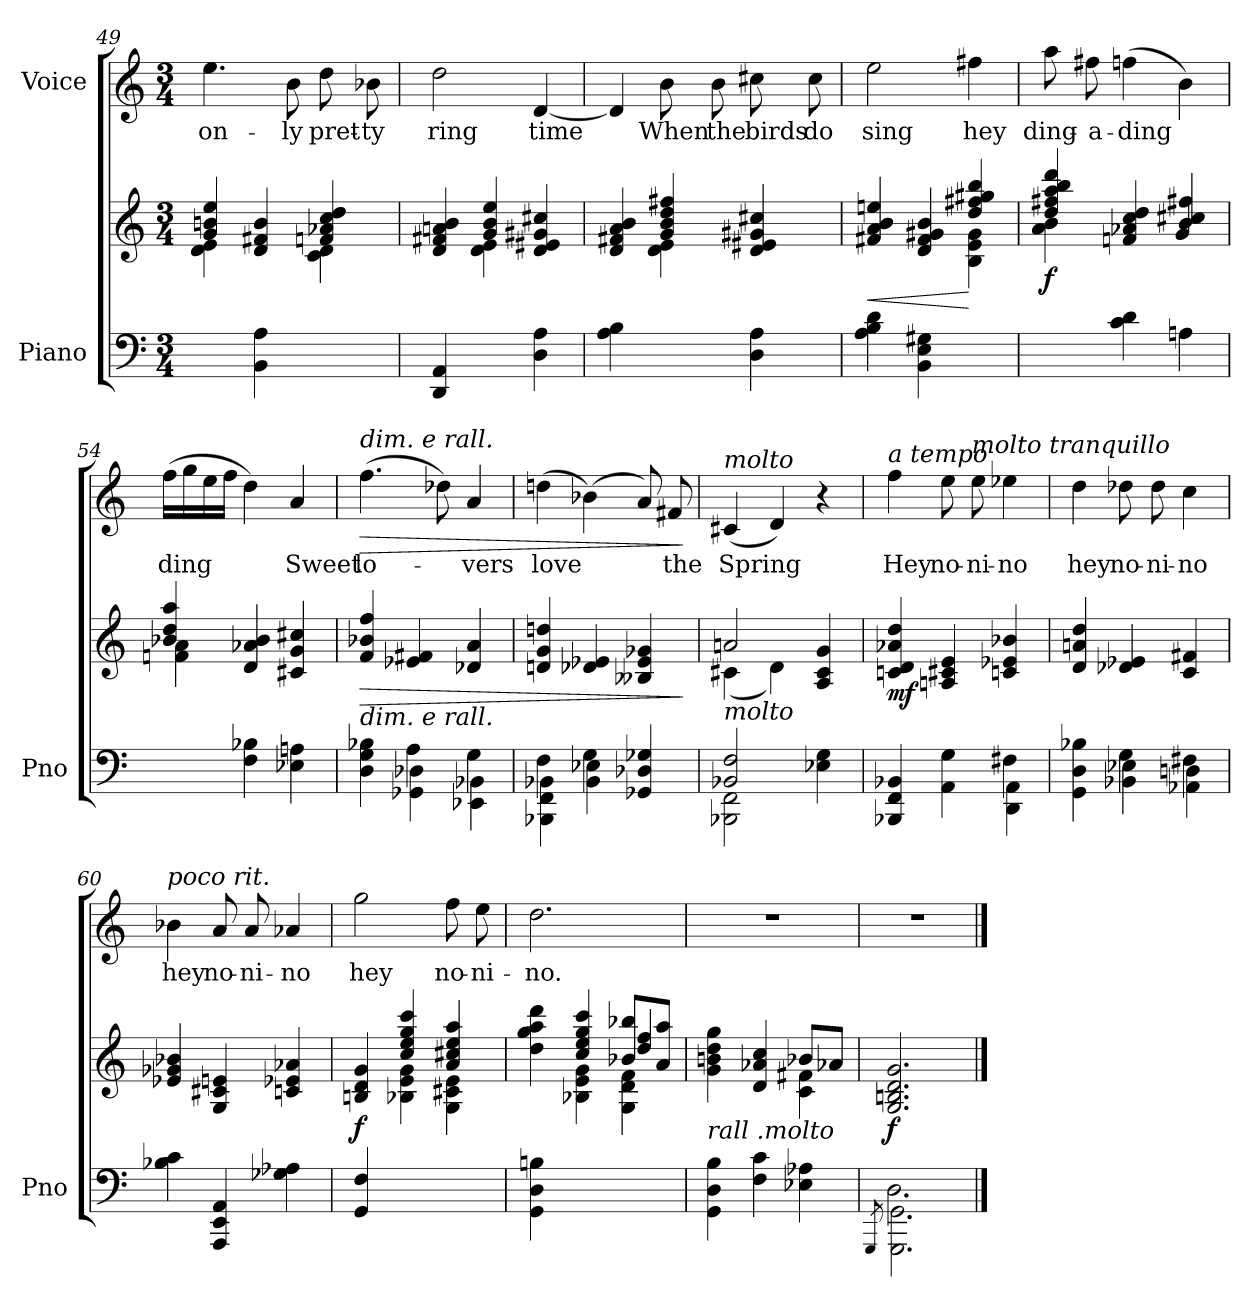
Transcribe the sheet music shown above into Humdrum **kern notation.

**kern	**kern	**dynam	**kern	**text	**dynam
*part2	*part2	*part2	*part1	*part1	*part1
*staff3	*staff2	*staff2/3	*staff1	*staff1	*staff1
*I"Piano	*	*	*I"Voice	*	*
*I'Pno	*	*	*	*	*
*clefF4	*clefG2	*	*clefG2	*	*
*k[]	*k[]	*	*k[]	*	*
*M3/4	*M3/4	*	*M3/4	*	*
=49	=49	=49	=49	=49	=49
*	*^	*	*	*	*
4ryy	4g/ 4bn/ 4ee/	4d\ 4e\	.	4.ee\	on-	.
4BB\ 4A\	4d/ 4f#X/ 4b/	4ryy	.	.	.	.
.	.	.	.	8b\	-ly	.
4ryy	4fn/ 4a-X/ 4cc/ 4dd/	4c\ 4d\	.	8dd\	pret-	.
.	.	.	.	8b-X\	-ty	.
=50	=50	=50	=50	=50	=50	=50
4DD/ 4AA/	4d/ 4f#X/ 4an/ 4b/	4ryy	.	2dd\	ring	.
4ryy	4g/ 4b/ 4ee/	4d\ 4e\	.	.	.	.
4D\ 4A\	4d/ 4e#X/ 4g#X/ 4cc#X/	4ryy	.	[4d/	time	.
=51	=51	=51	=51	=51	=51	=51
4A\ 4B\	4d/ 4f#X/ 4a/ 4b/	4ryy	.	4d/]	.	.
4ryy	4g/ 4b/ 4dd/ 4ff#X/	4d\ 4e\	.	8b\	When	.
.	.	.	.	8b\	the	.
4D\ 4A\	4d/ 4e#X/ 4g#X/ 4cc#X/	4ryy	.	8cc#X\	birds	.
.	.	.	.	8cc#\	do	.
=52	=52	=52	=52	=52	=52	=52
!	!	!	!LO:HP:b	!	!	!
4A\ 4B\ 4d\	4f#X/ 4a/ 4b/ 4een/	2ryy	<	2ee\	sing	.
4BB\ 4E\ 4G#X\	4d/ 4f#/ 4g#X/ 4b/	.	.	.	.	.
4ryy	4dd/ 4ff#X/ 4gg#X/ 4bb/	4B\ 4e\ 4g#\	[	4ff#X\	hey	.
=53	=53	=53	=53	=53	=53	=53
*^	*	*	*	*	*	*
!	!	!	!	!LO:DY:b	!	!	!
4ryy	2ryy	4dd/ 4ff#X/ 4aa/ 4bb/ 4ddd/	4a\ 4b\	f	8aa\	ding-	.
.	.	.	.	.	8ff#X\	-a-	.
4c\ 4d\	.	4fn/ 4a-X/ 4cc/ 4dd/	4ryy	.	(4ffn\	-ding	.
4ryy	4An\	4b/ 4cc#X/ 4ff#X/	4g/	.	4b\)	.	.
*v	*v	*	*	*	*	*	*
=54	=54	=54	=54	=54	=54	=54
4ryy	4b-X/ 4dd/ 4aa/	4fn\ 4a\	.	(16ff\LL	ding	.
.	.	.	.	16gg\	.	.
.	.	.	.	16ee\	.	.
.	.	.	.	16ff\JJ	.	.
4F\ 4B-X\	4d/ 4a-X/ 4b-/	2ryy	.	4dd\)	.	.
4E-X\ 4An\	4c#X/ 4g/ 4cc#X/	.	.	4a/	Sweet	.
*	*v	*v	*	*	*	*
=55	=55	=55	=55	=55	=55
*^	*	*	*	*	*
!	!	!	!	!LO:TX:a:i:t=dim. e rall.	!	!
!	!	!LO:TX:b:i:t=dim. e rall.	!	!	!	!
!	!	!	!LO:HP:b	!	!	!LO:HP:b
4ryy	4D\ 4G\ 4B-X\	4f/ 4b-X/ 4ff/	>	(4.ff\	lo-	>
4A\	4GG-X\ 4D-X\	4e-X/ 4f#X/	.	.	.	.
.	.	.	.	8dd-X\)	.	.
4G\	4EE-X\ 4BB-X\	4d-X/ 4a/	.	4a/	-vers	.
=56	=56	=56	=56	=56	=56	=56
4F\	4BBB-X\ 4FF\ 4BB-X\	4dn/ 4g/ 4ddn/	.	(4ddn\	love	.
4G\	4BB-\ 4E-X\	4d-X/ 4e-X/	.	(4b-X\)	.	.
4ryy	4GG-X/ 4D-X/ 4G-X/	4B--X/ 4e-/ 4g-X/	.	8a/)	.	.
.	.	.	.	8f#X/	the	.
*v	*v	*	*	*	*	*
.	.	]	.	.	]
=57	=57	=57	=57	=57	=57
*^	*^	*	*	*	*
!	!	!	!	!	!LO:TX:a:i:t=molto	!	!
!LO:TX:a:i:t=molto	!	!	!	!	!	!	!
2BB-X/ 2F/	2BBB-X\ 2FF\	2an/	(4c#X\	.	(4c#X/	Spring	.
.	.	.	4d\)	.	4d/)	.	.
4E-X\ 4G\	4ryy	4A/ 4c#/ 4g/	4ryy	.	4r	.	.
=58	=58	=58	=58	=58	=58	=58	=58
!	!	!	!	!	!LO:TX:a:i:t=a tempo	!	!
!	!	!	!	!LO:DY:b	!	!	!
*	*	*v	*v	*	*	*	*
2ryy	4BBB-X/ 4FF/ 4BB-X/	4cn/ 4d/ 4a-X/ 4dd/	mf	4ff\	Hey	.
.	4AA\ 4G\	4An/ 4c#X/ 4e/	.	8ee\	no-	.
!	!	!	!	!LO:TX:a:i:t=molto tranquillo	!	!
.	.	.	.	8ee\	-ni-	.
4F#X\	4DD\ 4AA\	4cn/ 4e-X/ 4b-X/	.	4ee-X\	-no	.
=59	=59	=59	=59	=59	=59	=59
4ryy	4GG\ 4D\ 4B-X\	4d/ 4an/ 4dd/	.	4dd\	hey	.
4G\	4BB-X\ 4E-X\	4d-X/ 4e-X/	.	8dd-X\	no-	.
.	.	.	.	8dd-\	-ni-	.
4F#X\	4AA-X\ 4Dn\	4c/ 4f#X/	.	4cc\	-no	.
=60	=60	=60	=60	=60	=60	=60
!	!	!	!	!LO:TX:a:i:t=poco rit.	!	!
*v	*v	*	*	*	*	*
4B-X\ 4c\	4e-X/ 4g-X/ 4b-X/	.	4b-X\	hey	.
4AAA/ 4EE/ 4AA/	4G/ 4c#X/ 4en/	.	8a/	no-	.
.	.	.	8a/	-ni-	.
4G-X\ 4A-X\	4cn/ 4e-X/ 4a-X/	.	4a-X/	-no	.
=61	=61	=61	=61	=61	=61
*	*^	*	*	*	*
!	!	!	!LO:DY:b	!	!	!LO:DY:a
!	!	!	!	!	!	!LO:DY:n=1:a
4GG/ 4F/	4Bn/ 4d/ 4g/	4ryy	f	2gg\	hey	f other-dynamics
2ryy	4cc/ 4ee/ 4gg/ 4ccc/	4B-X\ 4e\ 4g\	.	.	.	.
.	4a/ 4cc#X/ 4ee/ 4aa/	4G\ 4c#X\ 4e\	.	8ff\	no-	.
.	.	.	.	8ee\	-ni-	.
=62	=62	=62	=62	=62	=62	=62
*	*	*^	*	*	*	*
4GG\ 4D\ 4Bn\	4dd\ 4gg\ 4aa\ 4ddd\	2ryy	4ryy	.	2.dd\	-no.	.
2ryy	4cc/ 4ee/ 4gg/ 4ccc/	.	4B-X\ 4e\ 4g\	.	.	.	.
.	8b-X/ 8bb-X/L	4dd/ 4ff/	4G\ 4d\ 4f\	.	.	.	.
.	8a/ 8aa/J	.	.	.	.	.	.
*	*	*v	*v	*	*	*	*
=63	=63	=63	=63	=63	=63	=63
!	!LO:TX:b:i:t=rall .molto	!	!	!	!	!
4GG\ 4D\ 4B\	4g\ 4bn\ 4dd\ 4gg\	2ryy	.	2.r	.	.
4F\ 4c\	4d/ 4a-X/ 4cc/	.	.	.	.	.
4E-X\ 4A-X\	8b-X/L	4c\ 4f#X\	.	.	.	.
.	8a-X/J	.	.	.	.	.
*	*v	*v	*	*	*	*
=64	=64	=64	=64	=64	=64
*^	*	*	*	*	*
.	8qGGG/	.	.	.	.	.
!	!	!	!LO:DY:b	!	!	!
2.D\	2.GGG\ 2.GG\	2.G/ 2.Bn/ 2.d/ 2.g/	f	2.r	.	.
*v	*v	*	*	*	*	*
==	==	==	==	==	==
*-	*-	*-	*-	*-	*-
